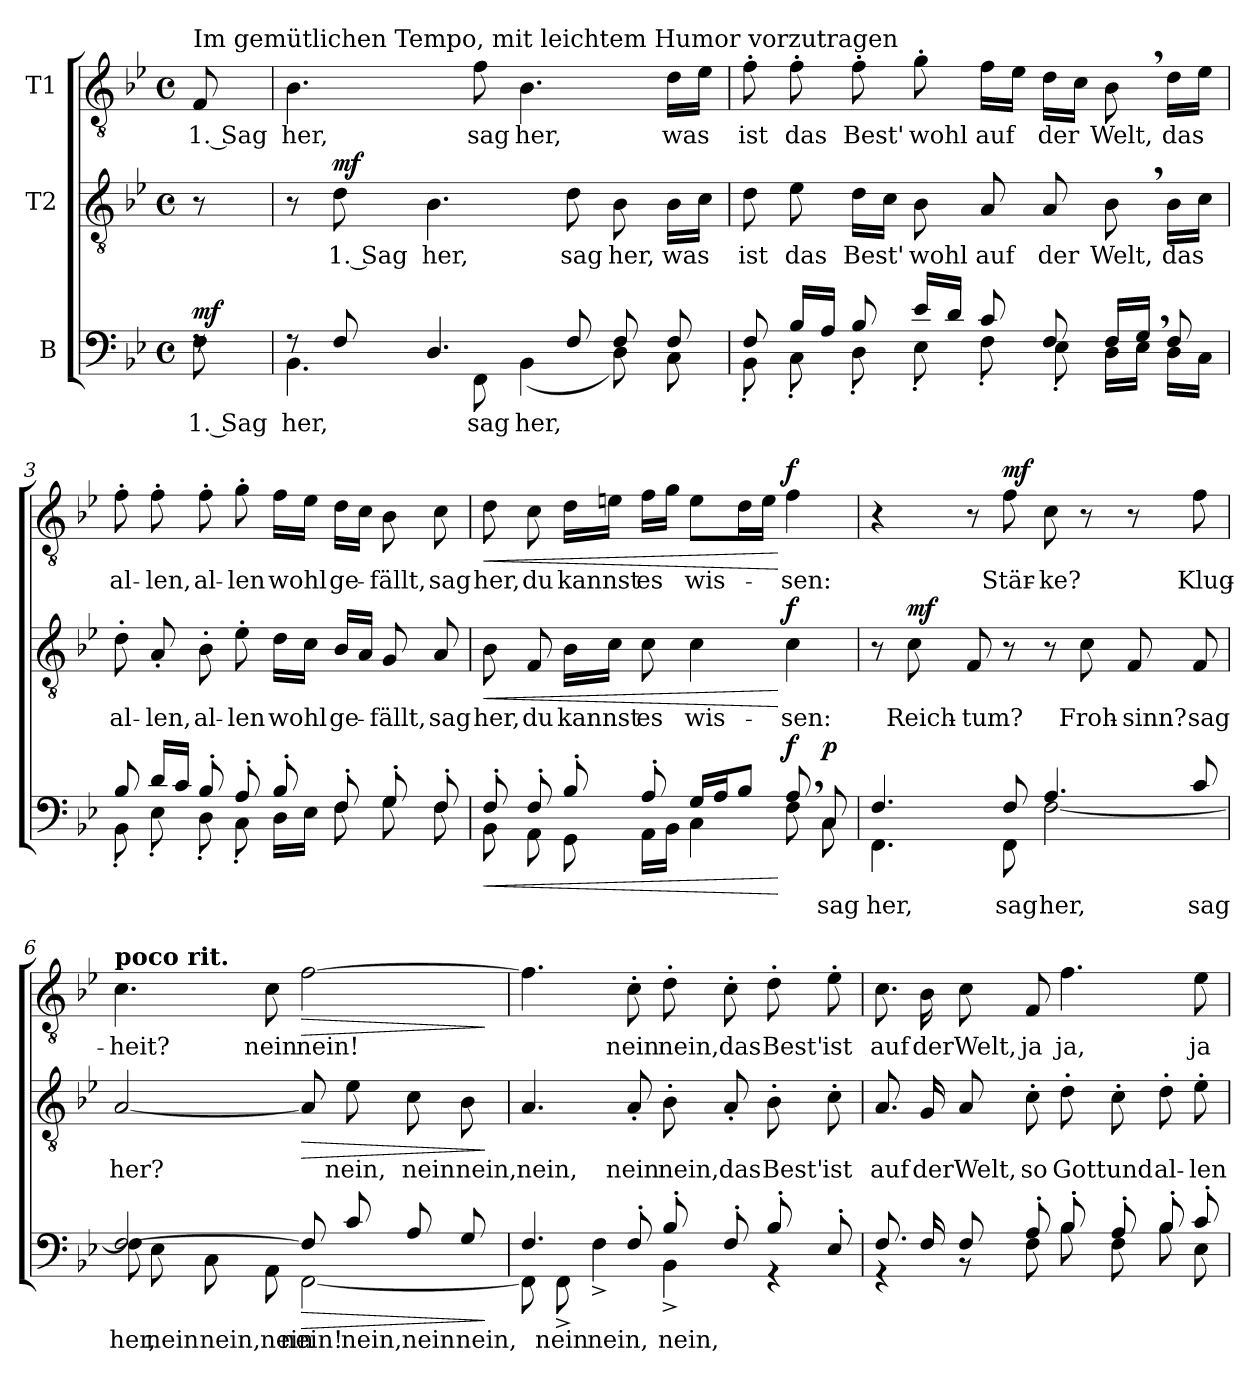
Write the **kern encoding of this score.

**kern	**text	**dynam	**kern	**text	**dynam	**kern	**text	**dynam
*part3	*part3	*part3	*part2	*part2	*part2	*part1	*part1	*part1
*staff3	*staff3	*staff3	*staff2	*staff2	*staff2	*staff1	*staff1	*staff1
*I"B	*	*	*I"T2	*	*	*I"T1	*	*
*clefF4	*	*	*clefGv2	*	*	*clefGv2	*	*
*k[b-e-]	*	*	*k[b-e-]	*	*	*k[b-e-]	*	*
*M4/4	*	*	*M4/4	*	*	*M4/4	*	*
*met(c)	*	*	*met(c)	*	*	*met(c)	*	*
=	=	=	=	=	=	=	=	=
*^	*	*	*	*	*	*	*	*
!	!	!	!	!	!	!	!LO:TX:a:t=Im gemütlichen Tempo, mit leichtem Humor vorzutragen	!	!
!	!	!LO:LY:b	!LO:DY:a	!	!	!	!	!LO:LY:b	!LO:DY:a
!	!	!	!	!	!	!	!	!	!LO:DY:n=1:a
8rF	8F\	1. Sag	mf	8r	.	.	8F/	1. Sag	mf mf
=1	=1	=1	=1	=1	=1	=1	=1	=1	=1
!	!	!LO:LY:b	!	!	!	!	!	!LO:LY:b	!
8rF	4.BB-\	her,	.	8r	.	.	4.B-\	her,	.
!	!	!	!	!	!LO:LY:b	!LO:DY:a	!	!	!
8F/	.	.	.	8d\	1. Sag	mf	.	.	.
!	!	!	!	!	!LO:LY:b	!	!	!	!
4.D/	.	.	.	4.B-\	her,	.	.	.	.
!	!	!LO:LY:b	!	!	!	!	!	!LO:LY:b	!
.	8FF\	sag	.	.	.	.	8f\	sag	.
!	!	!LO:LY:b	!	!	!	!	!	!LO:LY:b	!
.	(4BB-\	-her,	.	.	.	.	4.B-\	her,	.
!	!	!	!	!	!LO:LY:b	!	!	!	!
8F/	.	.	.	8d\	sag	.	.	.	.
!	!	!	!	!	!LO:LY:b	!	!	!	!
8F/	8D\)	.	.	8B-\	her,	.	.	.	.
!	!	!	!	!	!LO:LY:b	!	!	!LO:LY:b	!
8F/	8C\	.	.	16B-\LL	was	.	16d\LL	was	.
.	.	.	.	16c\JJ	.	.	16e-\JJ	.	.
=2	=2	=2	=2	=2	=2	=2	=2	=2	=2
!	!	!	!	!	!LO:LY:b	!	!	!LO:LY:b	!
8F/	8BB-'\	.	.	8d\	ist	.	8f'\	ist	.
!	!	!	!	!	!LO:LY:b	!	!	!LO:LY:b	!
16B-/LL	8C'\	.	.	8e-\	das	.	8f'\	das	.
16A/JJ	.	.	.	.	.	.	.	.	.
!	!	!	!	!	!LO:LY:b	!	!	!LO:LY:b	!
8B-/	8D'\	.	.	16d\LL	Best'	.	8f'\	Best'	.
.	.	.	.	16c\JJ	.	.	.	.	.
!	!	!	!	!	!LO:LY:b	!	!	!LO:LY:b	!
16e-/LL	8E-'\	.	.	8B-\	wohl	.	8g'\	wohl	.
16d/JJ	.	.	.	.	.	.	.	.	.
!	!	!	!	!	!LO:LY:b	!	!	!LO:LY:b	!
8c/	8F'\	.	.	8A/	auf	.	16f\LL	auf	.
.	.	.	.	.	.	.	16e-\JJ	.	.
!	!	!	!	!	!LO:LY:b	!	!	!LO:LY:b	!
8F/	8E-'\	.	.	8A/	der	.	16d\LL	der	.
.	.	.	.	.	.	.	16c\JJ	.	.
!	!	!	!	!	!LO:LY:b	!	!	!LO:LY:b	!
16F/LL	16D\LL	.	.	8B-,\	Welt,	.	8B-,\	Welt,	.
16G,/JJ	16E-\JJ	.	.	.	.	.	.	.	.
!	!	!	!	!	!LO:LY:b	!	!	!LO:LY:b	!
8F/	16D\LL	.	.	16B-\LL	das	.	16d\LL	das	.
.	16C\JJ	.	.	16c\JJ	.	.	16e-\JJ	.	.
!!LO:LB:g=z
=3	=3	=3	=3	=3	=3	=3	=3	=3	=3
!	!	!	!	!	!LO:LY:b	!	!	!LO:LY:b	!
8B-/	8BB-'\	.	.	8d'\	al-	.	8f'\	al-	.
!	!	!	!	!	!LO:LY:b	!	!	!LO:LY:b	!
16d/LL	8E-'\	.	.	8A'/	-len,	.	8f'\	-len,	.
16c/JJ	.	.	.	.	.	.	.	.	.
!	!	!	!	!	!LO:LY:b	!	!	!LO:LY:b	!
8B-'/	8D'\	.	.	8B-'\	al-	.	8f'\	al-	.
!	!	!	!	!	!LO:LY:b	!	!	!LO:LY:b	!
8A'/	8C'\	.	.	8e-'\	-len	.	8g'\	-len	.
!	!	!	!	!	!LO:LY:b	!	!	!LO:LY:b	!
8B-'/	16D\LL	.	.	16d\LL	wohl	.	16f\LL	wohl	.
.	16E-\JJ	.	.	16c\JJ	.	.	16e-\JJ	.	.
!	!	!	!	!	!LO:LY:b	!	!	!LO:LY:b	!
8F'/	8F\	.	.	16B-/LL	ge-	.	16d\LL	ge-	.
.	.	.	.	16A/JJ	.	.	16c\JJ	.	.
!	!	!	!	!	!LO:LY:b	!	!	!LO:LY:b	!
8G'/	8G\	.	.	8G/	-fällt,	.	8B-\	-fällt,	.
!	!	!	!	!	!LO:LY:b	!	!	!LO:LY:b	!
8F'/	8F\	.	.	8A/	sag	.	8c\	sag	.
=4	=4	=4	=4	=4	=4	=4	=4	=4	=4
!	!	!	!LO:HP:b	!	!LO:LY:b	!LO:HP:b	!	!LO:LY:b	!LO:HP:b
8F'/	8BB-\	.	<	8B-\	her,	<	8d\	her,	<
!	!	!	!	!	!LO:LY:b	!	!	!LO:LY:b	!
8F'/	8AA\	.	.	8F/	du	.	8c\	du	.
!	!	!	!	!	!LO:LY:b	!	!	!LO:LY:b	!
8B-'/	8GG\	.	.	16B-\LL	kannst	.	16d\LL	kannst	.
.	.	.	.	16c\JJ	.	.	16en\JJ	.	.
!	!	!	!	!	!LO:LY:b	!	!	!LO:LY:b	!
8A'/	16AA\LL	.	.	8c\	es	.	16f\LL	es	.
.	16BB-\JJ	.	.	.	.	.	16g\JJ	.	.
!	!	!	!	!	!LO:LY:b	!	!	!LO:LY:b	!
16G/LL	4C\	.	.	4c\	wis-	.	8e\L	wis-	.
16A/J	.	.	.	.	.	.	.	.	.
8B-/J	.	.	.	.	.	.	16d\L	.	.
.	.	.	.	.	.	.	16e\JJ	.	.
!	!	!	!LO:DY:n=1:a	!	!LO:LY:b	!LO:DY:n=1:a	!	!LO:LY:b	!LO:DY:n=1:a
8A,/	8F\	.	[ f	4c\	-sen:	[ f	4f\	-sen:	[ f
!	!	!LO:LY:b	!LO:DY:n=2:a	!	!	!	!	!	!
8C/	8C\	sag	p	.	.	.	.	.	.
!!LO:LB:g=z
=5	=5	=5	=5	=5	=5	=5	=5	=5	=5
!	!	!LO:LY:b	!	!	!	!	!	!	!
4.F/	4.FF\	her,	.	8r	.	.	4r	.	.
!	!	!	!	!	!LO:LY:b	!LO:DY:a	!	!	!
.	.	.	.	8c\	Reich-	mf	.	.	.
!	!	!	!	!	!LO:LY:b	!	!	!	!
.	.	.	.	8F/	-tum?	.	8r	.	.
!	!	!LO:LY:b	!	!	!	!	!	!	!
!	!	!LO:LY:b	!	!	!	!	!	!LO:LY:b	!LO:DY:a
8F/	8FF\	sag	.	8r	.	.	8f\	Stär-	mf
!	!	!LO:LY:b	!	!	!	!	!	!	!
!	!	!LO:LY:b	!	!	!	!	!	!LO:LY:b	!
4.A/	[2F\	her,	.	8r	.	.	8c\	-ke?	.
!	!	!	!	!	!LO:LY:b	!	!	!	!
.	.	.	.	8c\	Froh-	.	8r	.	.
!	!	!	!	!	!LO:LY:b	!	!	!	!
.	.	.	.	8F/	-sinn?	.	8r	.	.
!	!	!LO:LY:b	!	!	!LO:LY:b	!	!	!LO:LY:b	!
8c/	.	sag	.	8F/	sag	.	8f\	Klug-	.
=6	=6	=6	=6	=6	=6	=6	=6	=6	=6
!	!	!	!	!	!	!	!LO:TX:a:B:t=poco rit.	!	!
!	!	!LO:LY:b	!	!	!LO:LY:b	!	!	!LO:LY:b	!
[2F/	8F\]	her,	.	[2A/	her?	.	4.c\	-heit?	.
!	!	!LO:LY:b	!	!	!	!	!	!	!
.	8E-\	nein	.	.	.	.	.	.	.
!	!	!LO:LY:b	!	!	!	!	!	!	!
.	8C\	nein,	.	.	.	.	.	.	.
!	!	!LO:LY:b	!	!	!	!	!	!LO:LY:b	!
.	8AA\	nein	.	.	.	.	8c\	nein	.
!	!	!LO:LY:b	!LO:HP:b	!	!	!LO:HP:b	!	!LO:LY:b	!LO:HP:b
8F/]	[2FF\	nein!	>	8A/]	.	>	[2f\	nein!	>
!	!	!LO:LY:b	!	!	!LO:LY:b	!	!	!	!
8c/	.	nein,	.	8e-\	nein,	.	.	.	.
!	!	!LO:LY:b	!	!	!LO:LY:b	!	!	!	!
8A/	.	nein	.	8c\	nein	.	.	.	.
!	!	!LO:LY:b	!	!	!LO:LY:b	!	!	!	!
8G/	.	nein,	.	8B-\	nein,	.	.	.	.
*v	*v	*	*	*	*	*	*	*	*
.	.	]	.	.	]	.	.	]
!!LO:PB:g=z
=7	=7	=7	=7	=7	=7	=7	=7	=7
*^	*	*	*	*	*	*	*	*
!	!	!	!	!	!LO:LY:b	!	!	!	!
4.F/	8FF\]	.	.	4.A/	nein,	.	4.f\]	.	.
!	!	!LO:LY:b	!	!	!	!	!	!	!
.	8FF^\	nein	.	.	.	.	.	.	.
!	!	!LO:LY:b	!	!	!	!	!	!	!
.	4F^\	nein,	.	.	.	.	.	.	.
!	!	!	!	!	!LO:LY:b	!	!	!LO:LY:b	!
8F'/	.	.	.	8A'/	nein	.	8c'\	nein	.
!	!	!LO:LY:b	!	!	!LO:LY:b	!	!	!LO:LY:b	!
8B-'/	4BB-^\	nein,	.	8B-'\	nein,	.	8d'\	nein,	.
!	!	!	!	!	!LO:LY:b	!	!	!LO:LY:b	!
8F'/	.	.	.	8A'/	das	.	8c'\	das	.
!	!	!	!	!	!LO:LY:b	!	!	!LO:LY:b	!
8B-'/	4r	.	.	8B-'\	Best'	.	8d'\	Best'	.
!	!	!	!	!	!LO:LY:b	!	!	!LO:LY:b	!
8E-'/	.	.	.	8c'\	ist	.	8e-'\	ist	.
=8	=8	=8	=8	=8	=8	=8	=8	=8	=8
!	!	!	!	!	!LO:LY:b	!	!	!LO:LY:b	!
8.F/	4r	.	.	8.A/	auf	.	8.c\	auf	.
!	!	!	!	!	!LO:LY:b	!	!	!LO:LY:b	!
16F/	.	.	.	16G/	der	.	16B-\	der	.
!	!	!	!	!	!LO:LY:b	!	!	!LO:LY:b	!
8F/	8r	.	.	8A/	Welt,	.	8c\	Welt,	.
!	!	!	!	!	!LO:LY:b	!	!	!LO:LY:b	!
8A'/	8F\	.	.	8c'\	so	.	8F/	ja	.
!	!	!	!	!	!LO:LY:b	!	!	!LO:LY:b	!
8B-'/	8B-\	.	.	8d'\	Gott	.	4.f\	ja,	.
!	!	!	!	!	!LO:LY:b	!	!	!	!
8A'/	8F\	.	.	8c'\	und	.	.	.	.
!	!	!	!	!	!LO:LY:b	!	!	!	!
8B-'/	8B-\	.	.	8d'\	al-	.	.	.	.
!	!	!	!	!	!LO:LY:b	!	!	!LO:LY:b	!
8c'/	8E-\	.	.	8e-'\	-len	.	8e-\	ja	.
*v	*v	*	*	*	*	*	*	*	*
=	=	=	=	=	=	=	=	=
*-	*-	*-	*-	*-	*-	*-	*-	*-
